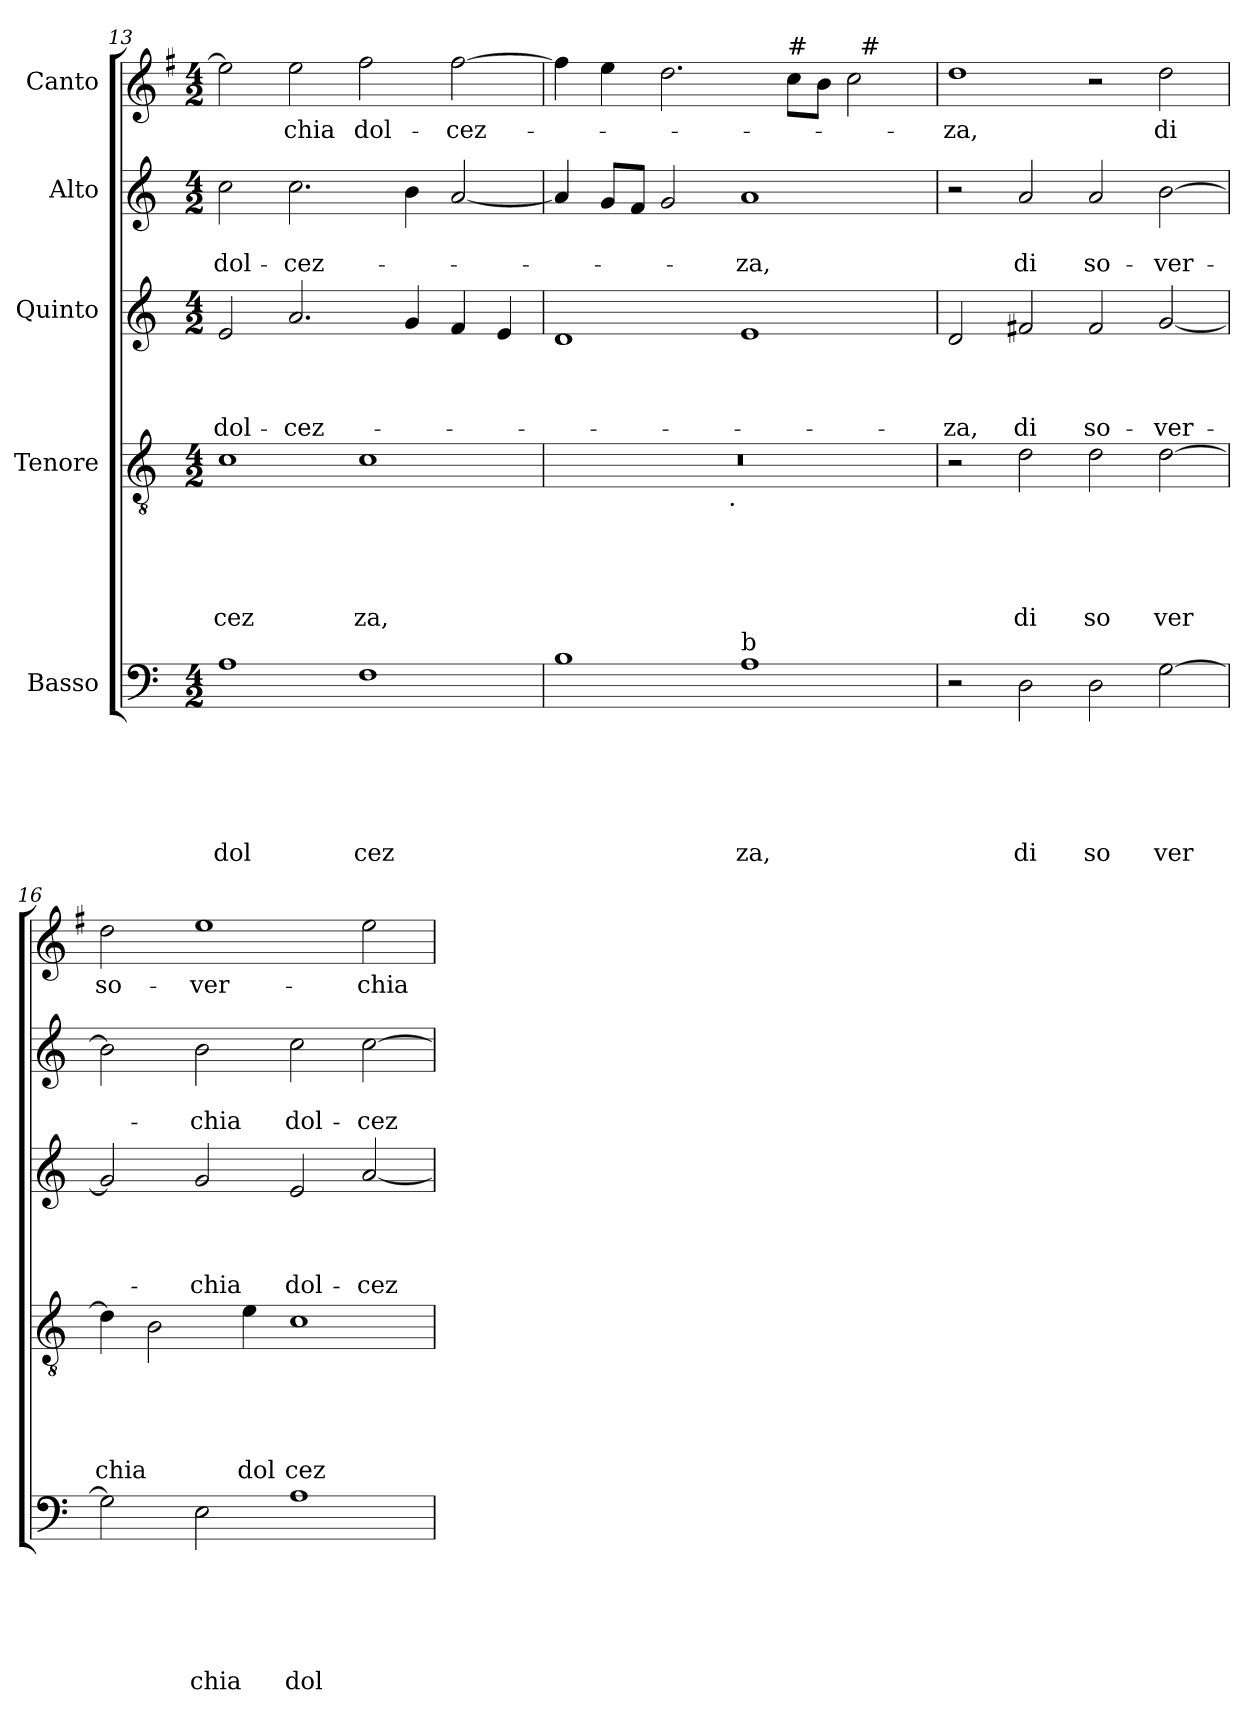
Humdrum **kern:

**kern	**text	**text	**text	**text	**text	**text	**kern	**text	**text	**text	**text	**text	**kern	**text	**text	**text	**text	**kern	**text	**text	**kern	**text
*part5	*part5	*part5	*part5	*part5	*part5	*part5	*part4	*part4	*part4	*part4	*part4	*part4	*part3	*part3	*part3	*part3	*part3	*part2	*part2	*part2	*part1	*part1
*staff5	*staff5	*staff5	*staff5	*staff5	*staff5	*staff5	*staff4	*staff4	*staff4	*staff4	*staff4	*staff4	*staff3	*staff3	*staff3	*staff3	*staff3	*staff2	*staff2	*staff2	*staff1	*staff1
*I"Basso	*	*	*	*	*	*	*I"Tenore	*	*	*	*	*	*I"Quinto	*	*	*	*	*I"Alto	*	*	*I"Canto	*
*clefF4	*	*	*	*	*	*	*clefGv2	*	*	*	*	*	*clefG2	*	*	*	*	*clefG2	*	*	*clefG2	*
*	*	*	*	*	*	*	*	*	*	*	*	*	*	*	*	*	*	*	*	*	*ITrd-3c-5	*
*k[]	*	*	*	*	*	*	*k[]	*	*	*	*	*	*k[]	*	*	*	*	*k[]	*	*	*k[]	*
*C:	*	*	*	*	*	*	*C:	*	*	*	*	*	*C:	*	*	*	*	*C:	*	*	*C:	*
*M4/2	*	*	*	*	*	*	*M4/2	*	*	*	*	*	*M4/2	*	*	*	*	*M4/2	*	*	*M4/2	*
=13	=13	=13	=13	=13	=13	=13	=13	=13	=13	=13	=13	=13	=13	=13	=13	=13	=13	=13	=13	=13	=13	=13
!	!	!	!	!	!	!LO:LY:b	!	!	!	!	!	!LO:LY:b	!	!	!	!	!LO:LY:b	!	!	!LO:LY:b	!	!
1A	.	.	.	.	.	dol	1c	.	.	.	.	cez	2e/	.	.	.	dol-	2cc\	.	dol-	2aa\]	.
!	!	!	!	!	!	!	!	!	!	!	!	!	!	!	!	!	!LO:LY:b	!	!	!LO:LY:b	!	!LO:LY:b
.	.	.	.	.	.	.	.	.	.	.	.	.	2.a/	.	.	.	-cez-	2.cc\	.	-cez-	2aa\	-chia
!	!	!	!	!	!	!LO:LY:b	!	!	!	!	!	!LO:LY:b	!	!	!	!	!	!	!	!	!	!LO:LY:b
1F	.	.	.	.	.	cez	1c	.	.	.	.	za,	.	.	.	.	.	.	.	.	2bb\	dol-
.	.	.	.	.	.	.	.	.	.	.	.	.	4g/	.	.	.	.	4b\	.	.	.	.
!	!	!	!	!	!	!	!	!	!	!	!	!	!	!	!	!	!	!	!	!	!	!LO:LY:b
.	.	.	.	.	.	.	.	.	.	.	.	.	4f/	.	.	.	.	[<2a/	.	.	[>2bb\	-cez-
.	.	.	.	.	.	.	.	.	.	.	.	.	4e/	.	.	.	.	.	.	.	.	.
=14	=14	=14	=14	=14	=14	=14	=14	=14	=14	=14	=14	=14	=14	=14	=14	=14	=14	=14	=14	=14	=14	=14
*	*	*	*	*	*	*	*^	*	*	*	*	*	*	*	*	*	*	*	*	*	*^	*
1B	.	.	.	.	.	.	0r	2ryy	.	.	.	.	.	1d	.	.	.	.	4a/]	.	.	4bb\]	1ryy	.
.	.	.	.	.	.	.	.	.	.	.	.	.	.	.	.	.	.	.	8g/L	.	.	4aa\	.	.
.	.	.	.	.	.	.	.	.	.	.	.	.	.	.	.	.	.	.	8f/J	.	.	.	.	.
.	.	.	.	.	.	.	.	4...ryy	.	.	.	.	.	.	.	.	.	.	2g/	.	.	2.gg\	.	.
!	!	!	!	!	!	!	!	!LO:TX:b:t=.	!	!	!	!	!	!	!	!	!	!	!	!	!	!	!	!
.	.	.	.	.	.	.	.	1ryy	.	.	.	.	.	.	.	.	.	.	.	.	.	.	.	.
!LO:TX:a:t=b	!	!	!	!	!	!	!	!	!	!	!	!	!	!	!	!	!	!	!	!	!	!	!	!
!	!	!	!	!	!	!LO:LY:b	!	!	!	!	!	!	!	!	!	!	!	!	!	!	!LO:LY:b	!	!	!
1A	.	.	.	.	.	za,	.	.	.	.	.	.	.	1e	.	.	.	.	1a	.	-za,	.	2ryy	.
!	!	!	!	!	!	!	!	!	!	!	!	!	!	!	!	!	!	!	!	!	!	!LO:TX:a:t=#	!	!
.	.	.	.	.	.	.	.	.	.	.	.	.	.	.	.	.	.	.	.	.	.	8ff\L	.	.
.	.	.	.	.	.	.	.	.	.	.	.	.	.	.	.	.	.	.	.	.	.	8ee\J	.	.
.	.	.	.	.	.	.	.	.	.	.	.	.	.	.	.	.	.	.	.	.	.	2ff\	32ryy	.
!	!	!	!	!	!	!	!	!	!	!	!	!	!	!	!	!	!	!	!	!	!	!	!LO:TX:a:t=#	!
.	.	.	.	.	.	.	.	.	.	.	.	.	.	.	.	.	.	.	.	.	.	.	4...ryy	.
.	.	.	.	.	.	.	.	32ryy	.	.	.	.	.	.	.	.	.	.	.	.	.	.	.	.
=15	=15	=15	=15	=15	=15	=15	=15	=15	=15	=15	=15	=15	=15	=15	=15	=15	=15	=15	=15	=15	=15	=15	=15	=15
!	!	!	!	!	!	!	!	!	!	!	!	!	!	!	!	!	!	!LO:LY:b	!	!	!	!	!	!LO:LY:b
*	*	*	*	*	*	*	*v	*v	*	*	*	*	*	*	*	*	*	*	*	*	*	*v	*v	*
2r	.	.	.	.	.	.	2r	.	.	.	.	.	2d/	.	.	.	-za,	2r	.	.	1gg	-za,
!	!	!	!	!	!	!LO:LY:b	!	!	!	!	!	!LO:LY:b	!	!	!	!	!LO:LY:b	!	!	!LO:LY:b	!	!
2D\	.	.	.	.	.	di	2d\	.	.	.	.	di	2f#X/	.	.	.	di	2a/	.	di	.	.
!	!	!	!	!	!	!LO:LY:b	!	!	!	!	!	!LO:LY:b	!	!	!	!	!LO:LY:b	!	!	!LO:LY:b	!	!
2D\	.	.	.	.	.	so	2d\	.	.	.	.	so	2f#/	.	.	.	so-	2a/	.	so-	2r	.
!	!	!	!	!	!	!LO:LY:b	!	!	!	!	!	!LO:LY:b	!	!	!	!	!LO:LY:b	!	!	!LO:LY:b	!	!LO:LY:b
[>2G\	.	.	.	.	.	ver	[>2d\	.	.	.	.	ver	[<2g/	.	.	.	-ver-	[>2b\	.	-ver-	2gg\	di
=16	=16	=16	=16	=16	=16	=16	=16	=16	=16	=16	=16	=16	=16	=16	=16	=16	=16	=16	=16	=16	=16	=16
!	!	!	!	!	!	!	!	!	!	!	!	!LO:LY:b	!	!	!	!	!	!	!	!	!	!LO:LY:b
2G\]	.	.	.	.	.	.	4d\]	.	.	.	.	chia	2g/]	.	.	.	.	2b\]	.	.	2gg\	so-
.	.	.	.	.	.	.	2B\	.	.	.	.	.	.	.	.	.	.	.	.	.	.	.
!	!	!	!	!	!	!LO:LY:b	!	!	!	!	!	!	!	!	!	!	!LO:LY:b	!	!	!LO:LY:b	!	!LO:LY:b
2E\	.	.	.	.	.	chia	.	.	.	.	.	.	2g/	.	.	.	-chia	2b\	.	-chia	1aa	-ver-
!	!	!	!	!	!	!	!	!	!	!	!	!LO:LY:b	!	!	!	!	!	!	!	!	!	!
.	.	.	.	.	.	.	4e\	.	.	.	.	dol	.	.	.	.	.	.	.	.	.	.
!	!	!	!	!	!	!LO:LY:b	!	!	!	!	!	!LO:LY:b	!	!	!	!	!LO:LY:b	!	!	!LO:LY:b	!	!
1A	.	.	.	.	.	dol	1c	.	.	.	.	cez	2e/	.	.	.	dol-	2cc\	.	dol-	.	.
!	!	!	!	!	!	!	!	!	!	!	!	!	!	!	!	!	!LO:LY:b	!	!	!LO:LY:b	!	!LO:LY:b
.	.	.	.	.	.	.	.	.	.	.	.	.	[>2a/	.	.	.	-cez-	[>2cc\	.	-cez-	2aa\	-chia
=	=	=	=	=	=	=	=	=	=	=	=	=	=	=	=	=	=	=	=	=	=	=
*-	*-	*-	*-	*-	*-	*-	*-	*-	*-	*-	*-	*-	*-	*-	*-	*-	*-	*-	*-	*-	*-	*-
